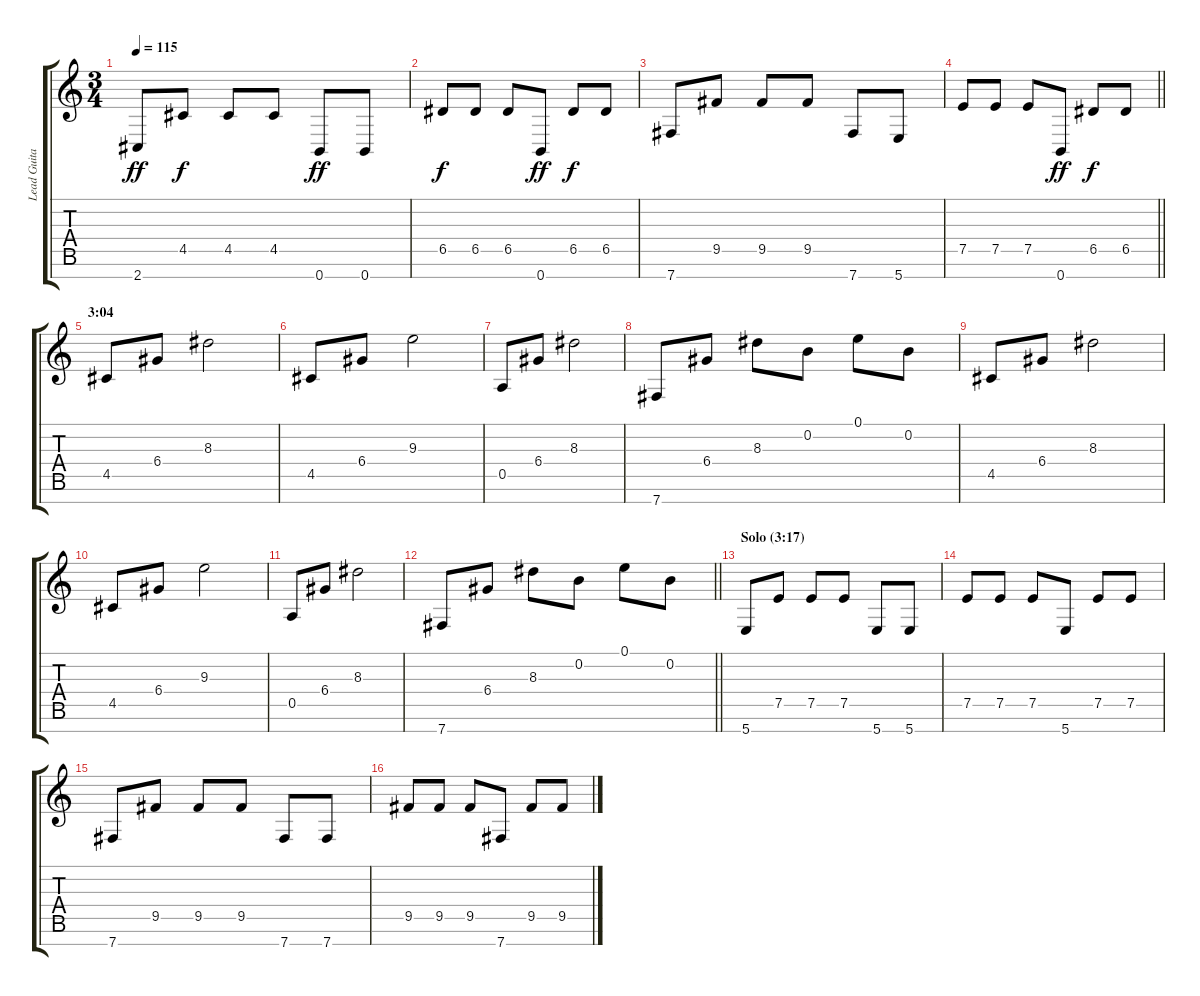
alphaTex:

\track ("Lead Guitar I" "Lead Guita") {instrument distortionguitar}
\staff {score tabs}
\tuning (E4 B3 G3 D3 A2 E2 B1) {hide}
\ts (3 4)
\tempo 115
\clef g2
\ks c
2.7.8{dy ff} 4.5.8{dy f} 4.5.8 4.5.8 0.7.8{dy ff} 0.7.8 |
6.5.8{dy f} 6.5.8 6.5.8 0.7.8{dy ff} 6.5.8{dy f} 6.5.8 |
7.7.8 9.5.8 9.5.8 9.5.8 7.7.8 5.7.8 |
\barLineRight lightlight
7.5.8 7.5.8 7.5.8 0.7.8{dy ff} 6.5.8{dy f} 6.5.8 |
\section ("" "3:04")
4.5.8 6.4.8 8.3.2 |
4.5.8 6.4.8 9.3.2 |
0.5.8 6.4.8 8.3.2 |
7.7.8 6.4.8 8.3.8 0.2.8 0.1.8 0.2.8 |
4.5.8 6.4.8 8.3.2 |
4.5.8 6.4.8 9.3.2 |
0.5.8 6.4.8 8.3.2 |
\barLineRight lightlight
7.7.8 6.4.8 8.3.8 0.2.8 0.1.8 0.2.8 |
\section ("" "Solo (3:17)")
5.7.8 7.5.8 7.5.8 7.5.8 5.7.8 5.7.8 |
7.5.8 7.5.8 7.5.8 5.7.8 7.5.8 7.5.8 |
7.7.8 9.5.8 9.5.8 9.5.8 7.7.8 7.7.8 |
9.5.8 9.5.8 9.5.8 7.7.8 9.5.8 9.5.8
